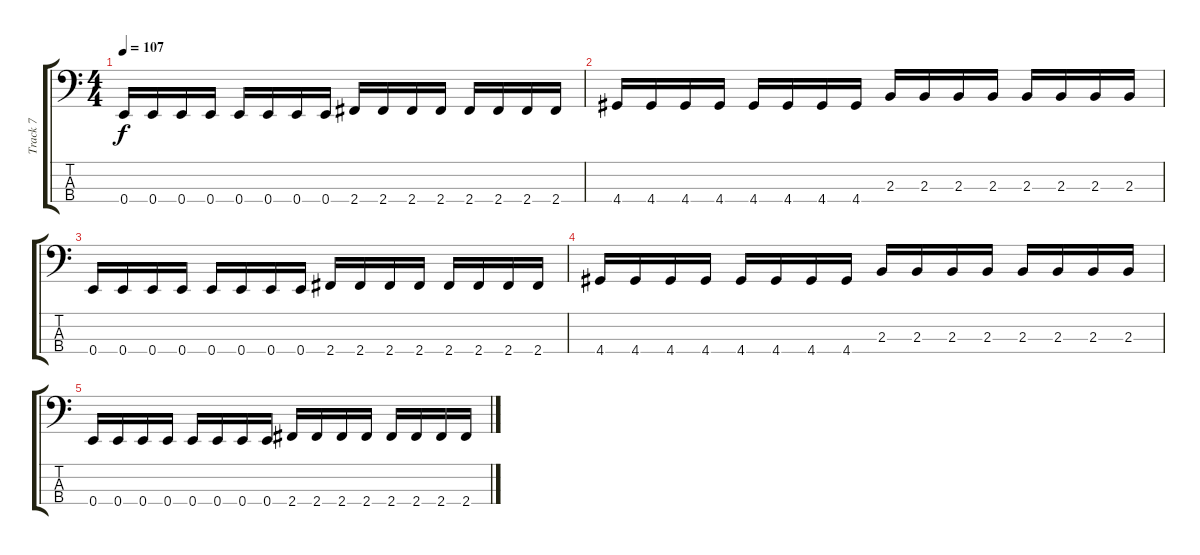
\track ("Track 7" "Track 7") {instrument electricbasspick}
\staff {score tabs}
\tuning (G2 D2 A1 E1) {hide}
\ts (4 4)
\tempo 107
\clef f4
\ks c
0.4.16{dy f} 0.4.16 0.4.16 0.4.16 0.4.16 0.4.16 0.4.16 0.4.16 2.4.16 2.4.16 2.4.16 2.4.16 2.4.16 2.4.16 2.4.16 2.4.16 |
4.4.16 4.4.16 4.4.16 4.4.16 4.4.16 4.4.16 4.4.16 4.4.16 2.3.16 2.3.16 2.3.16 2.3.16 2.3.16 2.3.16 2.3.16 2.3.16 |
0.4.16 0.4.16 0.4.16 0.4.16 0.4.16 0.4.16 0.4.16 0.4.16 2.4.16 2.4.16 2.4.16 2.4.16 2.4.16 2.4.16 2.4.16 2.4.16 |
4.4.16 4.4.16 4.4.16 4.4.16 4.4.16 4.4.16 4.4.16 4.4.16 2.3.16 2.3.16 2.3.16 2.3.16 2.3.16 2.3.16 2.3.16 2.3.16 |
0.4.16 0.4.16 0.4.16 0.4.16 0.4.16 0.4.16 0.4.16 0.4.16 2.4.16 2.4.16 2.4.16 2.4.16 2.4.16 2.4.16 2.4.16 2.4.16
